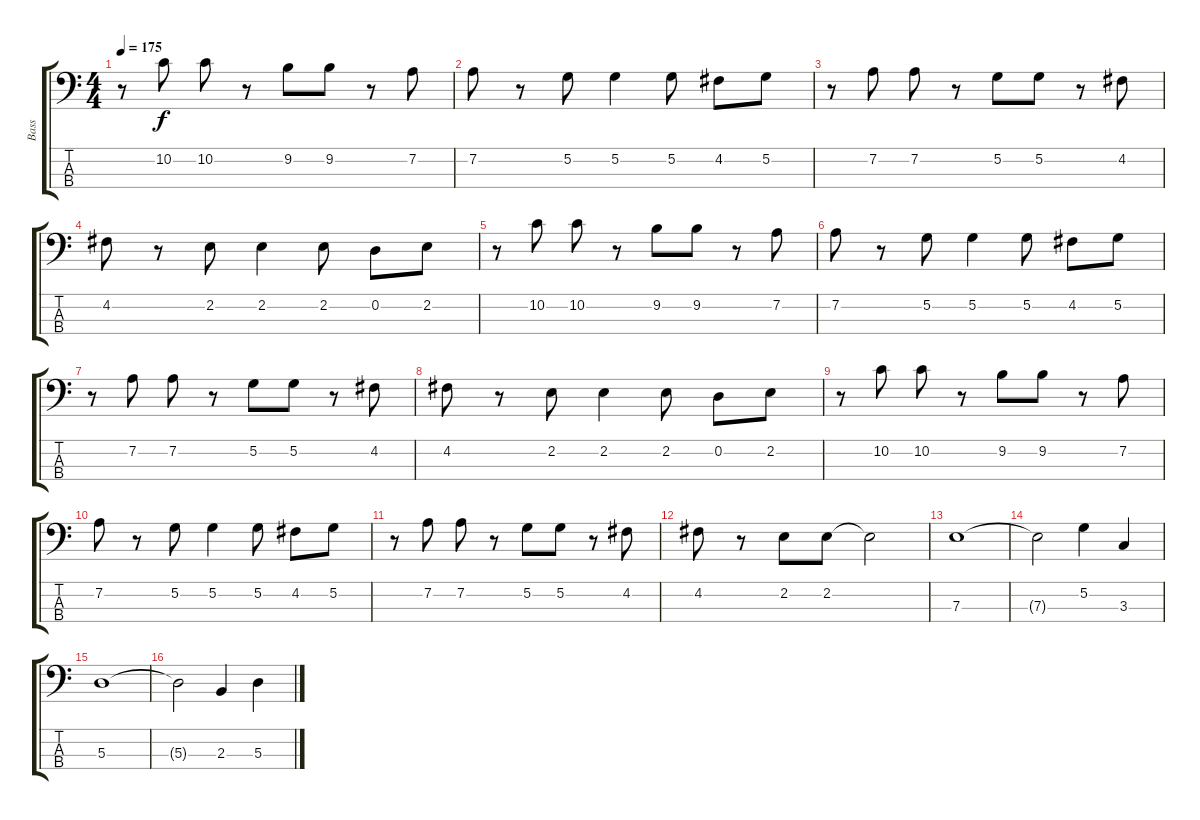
\track ("Bass" "Bass") {instrument electricbassfinger}
\staff {score tabs}
\tuning (G2 D2 A1 E1) {hide}
\ts (4 4)
\tempo 175
\clef f4
\ks c
r.8{dy f} 10.2.8 10.2.8 r.8 9.2.8 9.2.8 r.8 7.2.8 |
7.2.8 r.8 5.2.8 5.2.4 5.2.8 4.2.8 5.2.8 |
r.8 7.2.8 7.2.8 r.8 5.2.8 5.2.8 r.8 4.2.8 |
4.2.8 r.8 2.2.8 2.2.4 2.2.8 0.2.8 2.2.8 |
r.8 10.2.8 10.2.8 r.8 9.2.8 9.2.8 r.8 7.2.8 |
7.2.8 r.8 5.2.8 5.2.4 5.2.8 4.2.8 5.2.8 |
r.8 7.2.8 7.2.8 r.8 5.2.8 5.2.8 r.8 4.2.8 |
4.2.8 r.8 2.2.8 2.2.4 2.2.8 0.2.8 2.2.8 |
r.8 10.2.8 10.2.8 r.8 9.2.8 9.2.8 r.8 7.2.8 |
7.2.8 r.8 5.2.8 5.2.4 5.2.8 4.2.8 5.2.8 |
r.8 7.2.8 7.2.8 r.8 5.2.8 5.2.8 r.8 4.2.8 |
4.2.8 r.8 2.2.8 2.2.8 2.2{t}.2 |
7.3.1 |
7.3{t}.2 5.2.4 3.3.4 |
5.3.1 |
5.3{t}.2 2.3.4 5.3.4
